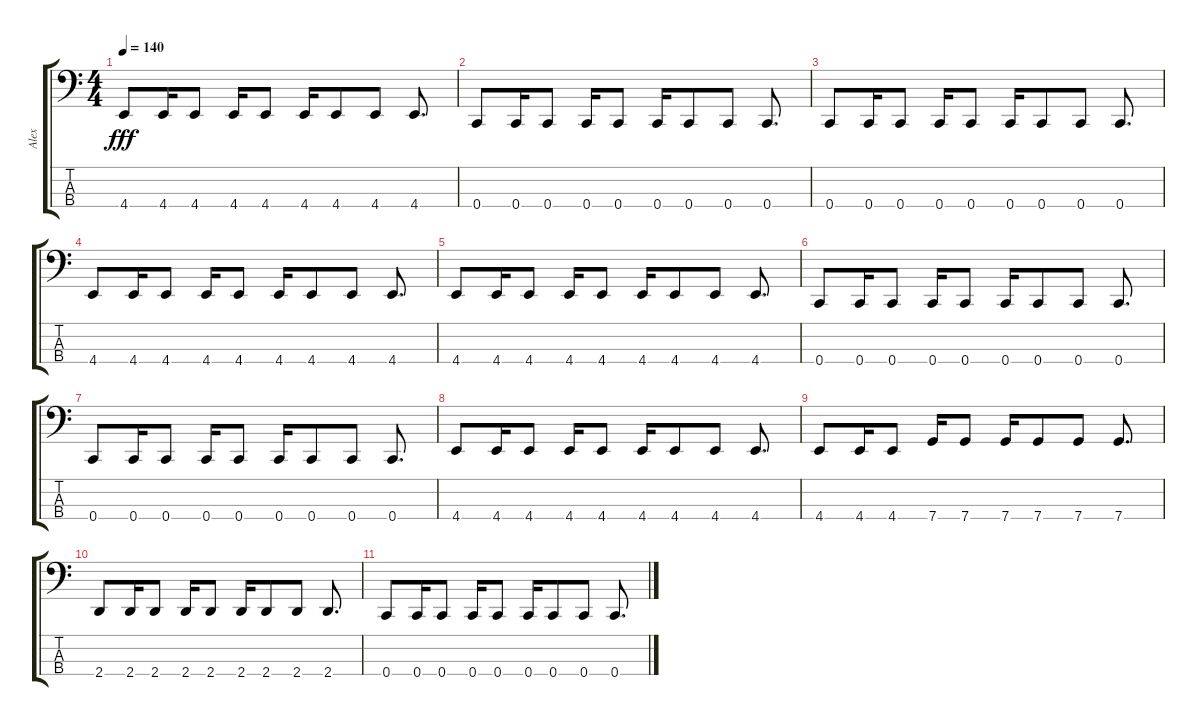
\track ("Alex" "Alex") {instrument electricbassfinger}
\staff {score tabs}
\tuning (F2 C2 G1 C1) {hide}
\ts (4 4)
\tempo 140
\clef f4
\ks c
4.4.8{dy fff} 4.4.16 4.4.8 4.4.16 4.4.8 4.4.16 4.4.8 4.4.8 4.4.8{d} |
0.4.8 0.4.16 0.4.8 0.4.16 0.4.8 0.4.16 0.4.8 0.4.8 0.4.8{d} |
0.4.8 0.4.16 0.4.8 0.4.16 0.4.8 0.4.16 0.4.8 0.4.8 0.4.8{d} |
4.4.8 4.4.16 4.4.8 4.4.16 4.4.8 4.4.16 4.4.8 4.4.8 4.4.8{d} |
4.4.8 4.4.16 4.4.8 4.4.16 4.4.8 4.4.16 4.4.8 4.4.8 4.4.8{d} |
0.4.8 0.4.16 0.4.8 0.4.16 0.4.8 0.4.16 0.4.8 0.4.8 0.4.8{d} |
0.4.8 0.4.16 0.4.8 0.4.16 0.4.8 0.4.16 0.4.8 0.4.8 0.4.8{d} |
4.4.8 4.4.16 4.4.8 4.4.16 4.4.8 4.4.16 4.4.8 4.4.8 4.4.8{d} |
4.4.8 4.4.16 4.4.8 7.4.16 7.4.8 7.4.16 7.4.8 7.4.8 7.4.8{d} |
2.4.8 2.4.16 2.4.8 2.4.16 2.4.8 2.4.16 2.4.8 2.4.8 2.4.8{d} |
0.4.8 0.4.16 0.4.8 0.4.16 0.4.8 0.4.16 0.4.8 0.4.8 0.4.8{d}
